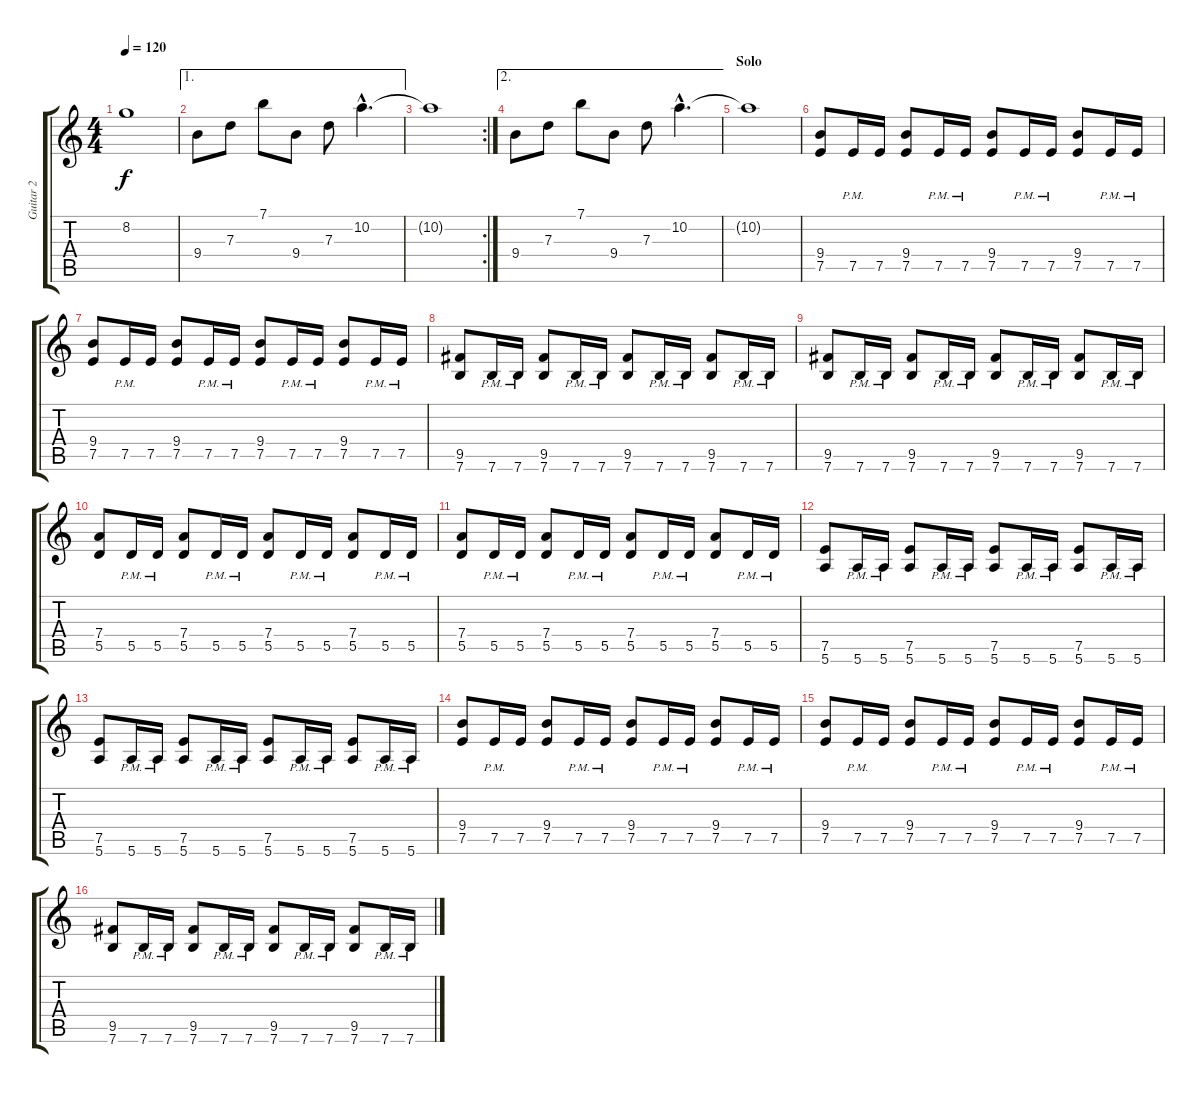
\track ("Guitar 2" "Guitar 2") {instrument distortionguitar}
\staff {score tabs}
\tuning (E4 B3 G3 D3 A2 E2) {hide}
\ts (4 4)
\tempo 120
\clef g2
\ks c
8.2{t}.1{dy f} |
\ae 1
9.4.8{instrument electricguitarmuted} 7.3.8 7.1.8 9.4.8 7.3.8 10.2{hac}.4{d} |
\rc 2
10.2{t}.1 |
\ae 2
9.4.8{instrument electricguitarmuted} 7.3.8 7.1.8 9.4.8 7.3.8 10.2{hac}.4{d} |
\section ("" "Solo")
10.2{t}.1 |
(9.4 7.5).8{volume 11} 7.5{pm}.16 7.5.16 (9.4 7.5).8 7.5{pm}.16 7.5{pm}.16 (9.4 7.5).8 7.5{pm}.16 7.5{pm}.16 (9.4 7.5).8 7.5{pm}.16 7.5{pm}.16 |
(9.4 7.5).8{volume 11} 7.5{pm}.16 7.5.16 (9.4 7.5).8 7.5{pm}.16 7.5{pm}.16 (9.4 7.5).8 7.5{pm}.16 7.5{pm}.16 (9.4 7.5).8 7.5{pm}.16 7.5{pm}.16 |
(9.5 7.6).8{volume 11} 7.6{pm}.16 7.6{pm}.16 (9.5 7.6).8 7.6{pm}.16 7.6{pm}.16 (9.5 7.6).8 7.6{pm}.16 7.6{pm}.16 (9.5 7.6).8 7.6{pm}.16 7.6{pm}.16 |
(9.5 7.6).8{volume 11} 7.6{pm}.16 7.6{pm}.16 (9.5 7.6).8 7.6{pm}.16 7.6{pm}.16 (9.5 7.6).8 7.6{pm}.16 7.6{pm}.16 (9.5 7.6).8 7.6{pm}.16 7.6{pm}.16 |
(7.4 5.5).8{volume 10} 5.5{pm}.16 5.5{pm}.16 (7.4 5.5).8 5.5{pm}.16 5.5{pm}.16 (7.4 5.5).8 5.5{pm}.16 5.5{pm}.16 (7.4 5.5).8 5.5{pm}.16 5.5{pm}.16 |
(7.4 5.5).8{volume 10} 5.5{pm}.16 5.5{pm}.16 (7.4 5.5).8 5.5{pm}.16 5.5{pm}.16 (7.4 5.5).8 5.5{pm}.16 5.5{pm}.16 (7.4 5.5).8 5.5{pm}.16 5.5{pm}.16 |
(7.5 5.6).8{volume 10} 5.6{pm}.16 5.6{pm}.16 (7.5 5.6).8 5.6{pm}.16 5.6{pm}.16 (7.5 5.6).8 5.6{pm}.16 5.6{pm}.16 (7.5 5.6).8 5.6{pm}.16 5.6{pm}.16 |
(7.5 5.6).8{volume 10} 5.6{pm}.16 5.6{pm}.16 (7.5 5.6).8 5.6{pm}.16 5.6{pm}.16 (7.5 5.6).8 5.6{pm}.16 5.6{pm}.16 (7.5 5.6).8 5.6{pm}.16 5.6{pm}.16 |
(9.4 7.5).8{volume 11} 7.5{pm}.16 7.5.16 (9.4 7.5).8 7.5{pm}.16 7.5{pm}.16 (9.4 7.5).8 7.5{pm}.16 7.5{pm}.16 (9.4 7.5).8 7.5{pm}.16 7.5{pm}.16 |
(9.4 7.5).8{volume 11} 7.5{pm}.16 7.5.16 (9.4 7.5).8 7.5{pm}.16 7.5{pm}.16 (9.4 7.5).8 7.5{pm}.16 7.5{pm}.16 (9.4 7.5).8 7.5{pm}.16 7.5{pm}.16 |
(9.5 7.6).8{volume 11} 7.6{pm}.16 7.6{pm}.16 (9.5 7.6).8 7.6{pm}.16 7.6{pm}.16 (9.5 7.6).8 7.6{pm}.16 7.6{pm}.16 (9.5 7.6).8 7.6{pm}.16 7.6{pm}.16
